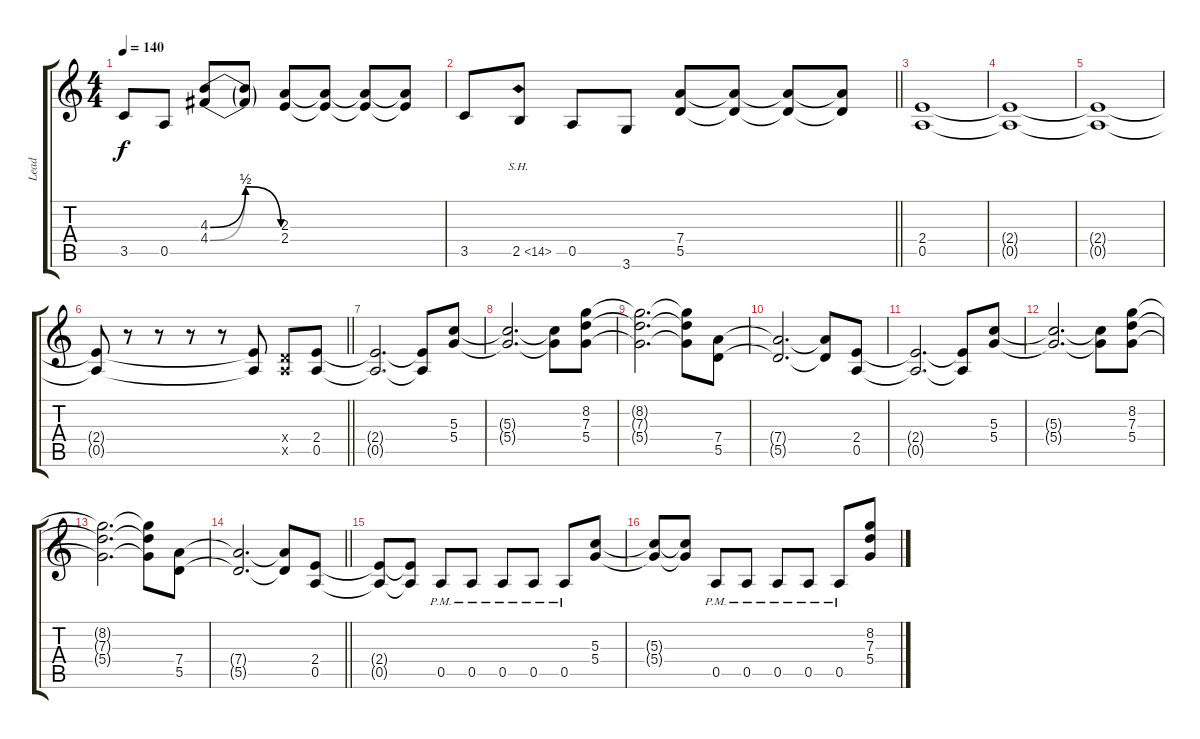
\track ("Lead" "Lead") {instrument distortionguitar}
\staff {score tabs}
\tuning (E4 B3 G3 D3 A2 E2) {hide}
\ts (4 4)
\tempo 140
\clef g2
\ks aminor
3.5.8{dy f} 0.5.8 (4.3{be (bendrelease 0 0 10 2 10 2 60 0)} 4.4{be (bendrelease 0 0 10 2 10 2 60 0)}).8 (4.3{t} 4.4{t}).8 (2.3 2.4).8 (2.3{t} 2.4{t}).8 (2.3{t} 2.4{t}).8 (2.3{t} 2.4{t}).8 |
\barLineRight lightlight
3.5.8 2.5{sh 12}.8 0.5.8 3.6.8 (7.4 5.5).8 (7.4{t} 5.5{t}).8 (7.4{t} 5.5{t}).8 (7.4{t} 5.5{t}).8 |
(2.4 0.5).1 |
(2.4{t} 0.5{t}).1 |
(2.4{t} 0.5{t}).1 |
\barLineRight lightlight
(2.4{t} 0.5{t}).8 r.8 r.8 r.8 r.8 (2.4{t} 0.5{t}).8 (0.4{x} 0.5{x}).8 (2.4 0.5).8{volume 9} |
(2.4{t} 0.5{t}).2{d} (2.4{t} 0.5{t}).8 (5.3 5.4).8 |
(5.3{t} 5.4{t}).2{d} (5.3{t} 5.4{t}).8 (8.2 7.3 5.4).8 |
(8.2{t} 7.3{t} 5.4{t}).2{d} (8.2{t} 7.3{t} 5.4{t}).8 (7.4 5.5).8 |
(7.4{t} 5.5{t}).2{d} (7.4{t} 5.5{t}).8 (2.4 0.5).8 |
(2.4{t} 0.5{t}).2{d} (2.4{t} 0.5{t}).8 (5.3 5.4).8 |
(5.3{t} 5.4{t}).2{d} (5.3{t} 5.4{t}).8 (8.2 7.3 5.4).8 |
(8.2{t} 7.3{t} 5.4{t}).2{d} (8.2{t} 7.3{t} 5.4{t}).8 (7.4 5.5).8 |
\barLineRight lightlight
(7.4{t} 5.5{t}).2{d} (7.4{t} 5.5{t}).8 (2.4 0.5).8{volume 13} |
(2.4{t} 0.5{t}).8 (2.4{t} 0.5{t}).8 0.5{pm}.8 0.5{pm}.8 0.5{pm}.8 0.5{pm}.8 0.5{pm}.8 (5.3 5.4).8 |
(5.3{t} 5.4{t}).8 (5.3{t} 5.4{t}).8 0.5{pm}.8 0.5{pm}.8 0.5{pm}.8 0.5{pm}.8 0.5{pm}.8 (8.2 7.3 5.4).8
